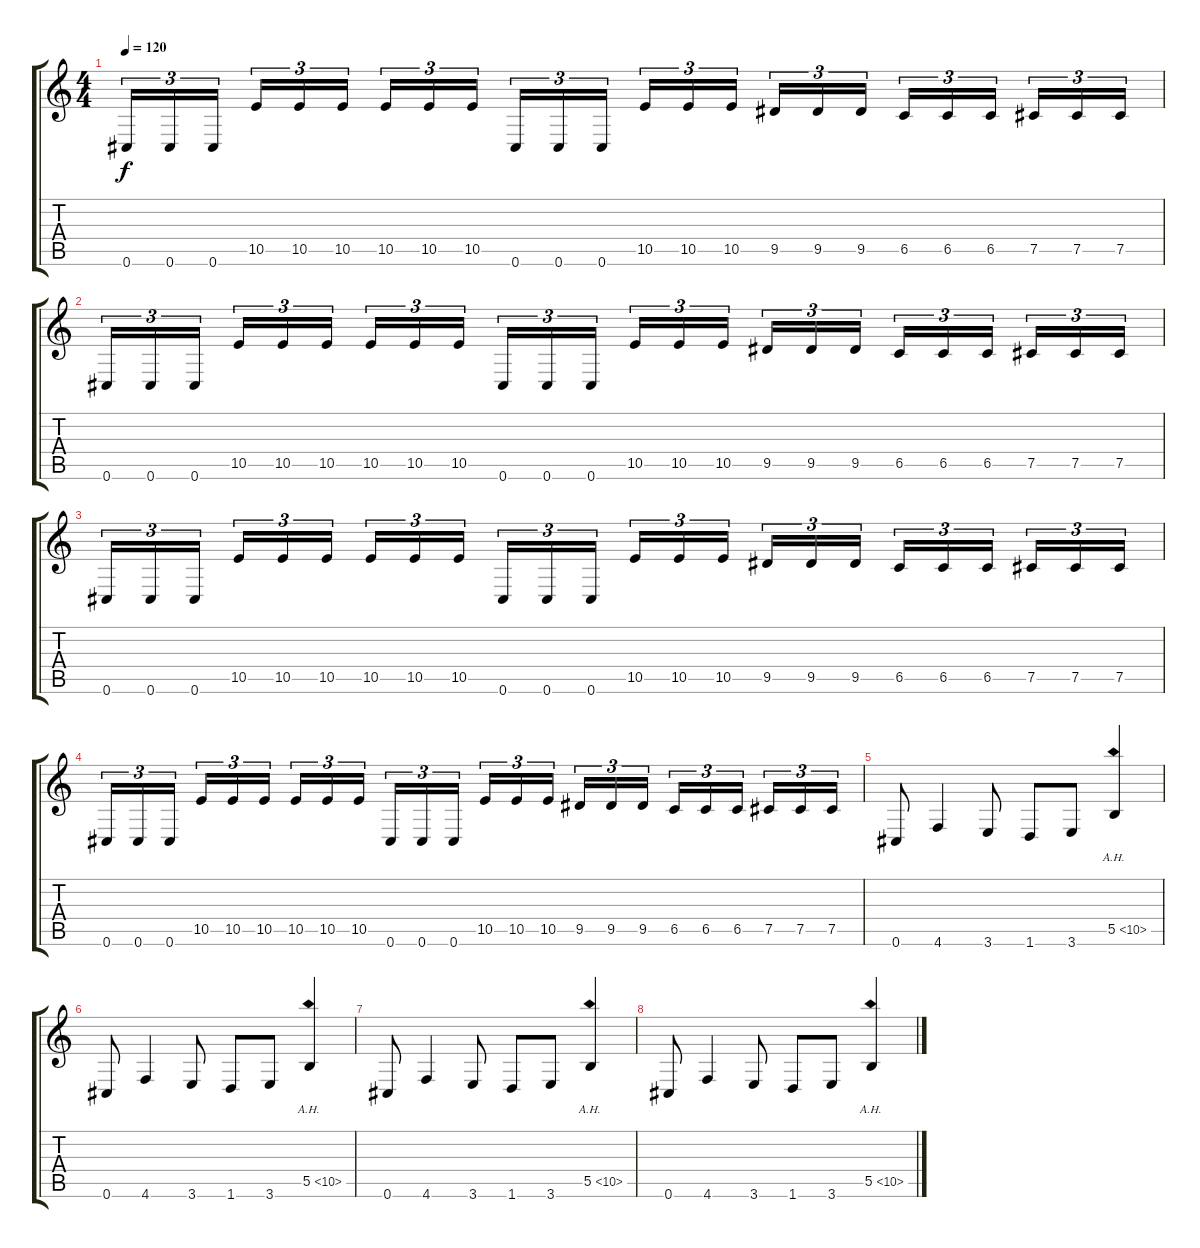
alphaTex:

\track "" {instrument distortionguitar}
\staff {score tabs}
\tuning (Db4 Ab3 E3 B2 Gb2 Db2) {hide}
\ts (4 4)
\tempo 120
\clef g2
\ks c
0.6.16{tu (3 2) dy f} 0.6.16{tu (3 2)} 0.6.16{tu (3 2)} 10.5.16{tu (3 2)} 10.5.16{tu (3 2)} 10.5.16{tu (3 2)} 10.5.16{tu (3 2)} 10.5.16{tu (3 2)} 10.5.16{tu (3 2)} 0.6.16{tu (3 2)} 0.6.16{tu (3 2)} 0.6.16{tu (3 2)} 10.5.16{tu (3 2)} 10.5.16{tu (3 2)} 10.5.16{tu (3 2)} 9.5.16{tu (3 2)} 9.5.16{tu (3 2)} 9.5.16{tu (3 2)} 6.5.16{tu (3 2)} 6.5.16{tu (3 2)} 6.5.16{tu (3 2)} 7.5.16{tu (3 2)} 7.5.16{tu (3 2)} 7.5.16{tu (3 2)} |
0.6.16{tu (3 2)} 0.6.16{tu (3 2)} 0.6.16{tu (3 2)} 10.5.16{tu (3 2)} 10.5.16{tu (3 2)} 10.5.16{tu (3 2)} 10.5.16{tu (3 2)} 10.5.16{tu (3 2)} 10.5.16{tu (3 2)} 0.6.16{tu (3 2)} 0.6.16{tu (3 2)} 0.6.16{tu (3 2)} 10.5.16{tu (3 2)} 10.5.16{tu (3 2)} 10.5.16{tu (3 2)} 9.5.16{tu (3 2)} 9.5.16{tu (3 2)} 9.5.16{tu (3 2)} 6.5.16{tu (3 2)} 6.5.16{tu (3 2)} 6.5.16{tu (3 2)} 7.5.16{tu (3 2)} 7.5.16{tu (3 2)} 7.5.16{tu (3 2)} |
0.6.16{tu (3 2)} 0.6.16{tu (3 2)} 0.6.16{tu (3 2)} 10.5.16{tu (3 2)} 10.5.16{tu (3 2)} 10.5.16{tu (3 2)} 10.5.16{tu (3 2)} 10.5.16{tu (3 2)} 10.5.16{tu (3 2)} 0.6.16{tu (3 2)} 0.6.16{tu (3 2)} 0.6.16{tu (3 2)} 10.5.16{tu (3 2)} 10.5.16{tu (3 2)} 10.5.16{tu (3 2)} 9.5.16{tu (3 2)} 9.5.16{tu (3 2)} 9.5.16{tu (3 2)} 6.5.16{tu (3 2)} 6.5.16{tu (3 2)} 6.5.16{tu (3 2)} 7.5.16{tu (3 2)} 7.5.16{tu (3 2)} 7.5.16{tu (3 2)} |
0.6.16{tu (3 2)} 0.6.16{tu (3 2)} 0.6.16{tu (3 2)} 10.5.16{tu (3 2)} 10.5.16{tu (3 2)} 10.5.16{tu (3 2)} 10.5.16{tu (3 2)} 10.5.16{tu (3 2)} 10.5.16{tu (3 2)} 0.6.16{tu (3 2)} 0.6.16{tu (3 2)} 0.6.16{tu (3 2)} 10.5.16{tu (3 2)} 10.5.16{tu (3 2)} 10.5.16{tu (3 2)} 9.5.16{tu (3 2)} 9.5.16{tu (3 2)} 9.5.16{tu (3 2)} 6.5.16{tu (3 2)} 6.5.16{tu (3 2)} 6.5.16{tu (3 2)} 7.5.16{tu (3 2)} 7.5.16{tu (3 2)} 7.5.16{tu (3 2)} |
0.6.8 4.6.4 3.6.8 1.6.8 3.6.8 5.5{ah 5}.4 |
0.6.8 4.6.4 3.6.8 1.6.8 3.6.8 5.5{ah 5}.4 |
0.6.8 4.6.4 3.6.8 1.6.8 3.6.8 5.5{ah 5}.4 |
0.6.8 4.6.4 3.6.8 1.6.8 3.6.8 5.5{ah 5}.4
